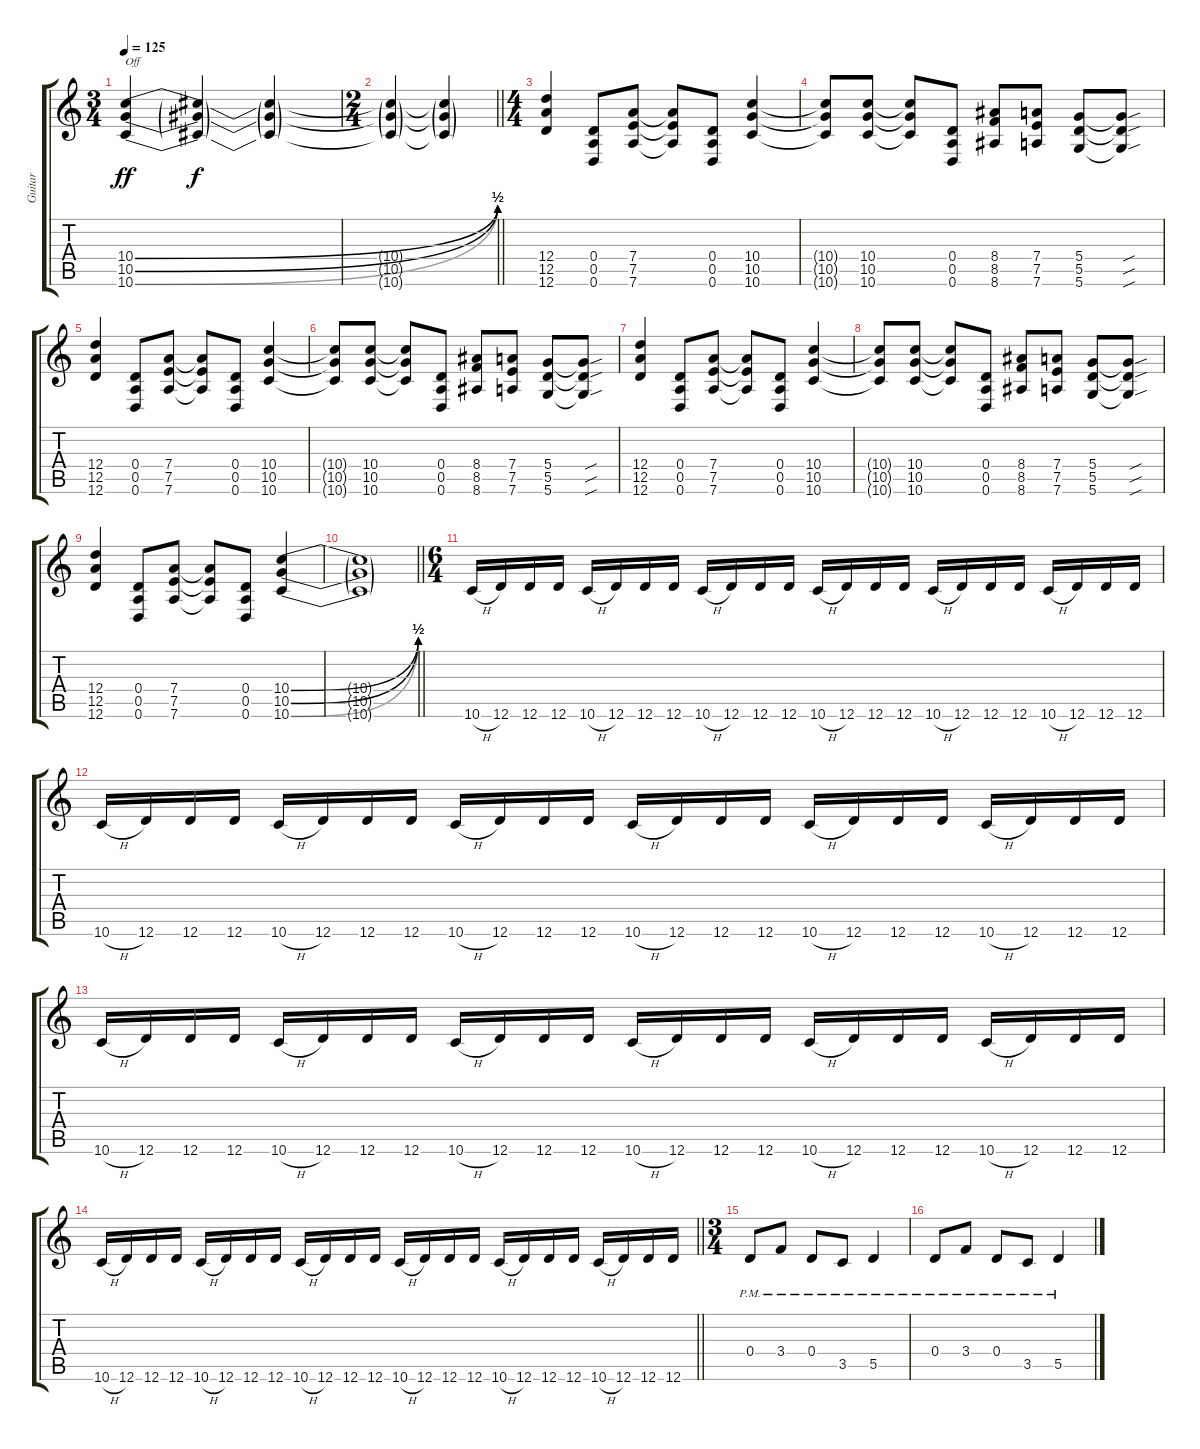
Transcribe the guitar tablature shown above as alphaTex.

\track ("Guitar" "Guitar") {instrument overdrivenguitar}
\staff {score tabs}
\tuning (E4 B3 G3 D3 A2 D2) {hide}
\ts (3 4)
\tempo 125
\clef g2
\ks c
(10.4{be (bend 0 0 60 2)} 10.5{be (bend 0 0 60 2)} 10.6{be (bend 0 0 60 2)}).4{txt "Off" dy ff} (10.4{t} 10.5{t} 10.6{t}).4{dy f} (10.4{t} 10.5{t} 10.6{t}).4 |
\ts (2 4)
\barLineRight lightlight
(10.4{t} 10.5{t} 10.6{t}).4 (10.4{t} 10.5{t} 10.6{t}).4 |
\ts (4 4)
(12.4 12.5 12.6).4 (0.4 0.5 0.6).8 (7.4 7.5 7.6).8 (7.4{t} 7.5{t} 7.6{t}).8 (0.4 0.5 0.6).8 (10.4 10.5 10.6).4 |
(10.4{t} 10.5{t} 10.6{t}).8 (10.4 10.5 10.6).8 (10.4{t} 10.5{t} 10.6{t}).8 (0.4 0.5 0.6).8 (8.4 8.5 8.6).8 (7.4 7.5 7.6).8 (5.4 5.5 5.6).8 (5.4{sou t} 5.5{sou t} 5.6{sou t}).8 |
(12.4 12.5 12.6).4 (0.4 0.5 0.6).8 (7.4 7.5 7.6).8 (7.4{t} 7.5{t} 7.6{t}).8 (0.4 0.5 0.6).8 (10.4 10.5 10.6).4 |
(10.4{t} 10.5{t} 10.6{t}).8 (10.4 10.5 10.6).8 (10.4{t} 10.5{t} 10.6{t}).8 (0.4 0.5 0.6).8 (8.4 8.5 8.6).8 (7.4 7.5 7.6).8 (5.4 5.5 5.6).8 (5.4{sou t} 5.5{sou t} 5.6{sou t}).8 |
(12.4 12.5 12.6).4 (0.4 0.5 0.6).8 (7.4 7.5 7.6).8 (7.4{t} 7.5{t} 7.6{t}).8 (0.4 0.5 0.6).8 (10.4 10.5 10.6).4 |
(10.4{t} 10.5{t} 10.6{t}).8 (10.4 10.5 10.6).8 (10.4{t} 10.5{t} 10.6{t}).8 (0.4 0.5 0.6).8 (8.4 8.5 8.6).8 (7.4 7.5 7.6).8 (5.4 5.5 5.6).8 (5.4{sou t} 5.5{sou t} 5.6{sou t}).8 |
(12.4 12.5 12.6).4 (0.4 0.5 0.6).8 (7.4 7.5 7.6).8 (7.4{t} 7.5{t} 7.6{t}).8 (0.4 0.5 0.6).8 (10.4{be (bend 0 0 60 2)} 10.5{be (bend 0 0 60 2)} 10.6{be (bend 0 0 60 2)}).4 |
\barLineRight lightlight
(10.4{t} 10.5{t} 10.6{t}).1 |
\ts (6 4)
\section ("" "")
10.6{h}.16{instrument overdrivenguitar} 12.6.16 12.6.16 12.6.16 10.6{h}.16 12.6.16 12.6.16 12.6.16 10.6{h}.16 12.6.16 12.6.16 12.6.16 10.6{h}.16 12.6.16 12.6.16 12.6.16 10.6{h}.16 12.6.16 12.6.16 12.6.16 10.6{h}.16 12.6.16 12.6.16 12.6.16 |
10.6{h}.16 12.6.16 12.6.16 12.6.16 10.6{h}.16 12.6.16 12.6.16 12.6.16 10.6{h}.16 12.6.16 12.6.16 12.6.16 10.6{h}.16 12.6.16 12.6.16 12.6.16 10.6{h}.16 12.6.16 12.6.16 12.6.16 10.6{h}.16 12.6.16 12.6.16 12.6.16 |
10.6{h}.16 12.6.16 12.6.16 12.6.16 10.6{h}.16 12.6.16 12.6.16 12.6.16 10.6{h}.16 12.6.16 12.6.16 12.6.16 10.6{h}.16 12.6.16 12.6.16 12.6.16 10.6{h}.16 12.6.16 12.6.16 12.6.16 10.6{h}.16 12.6.16 12.6.16 12.6.16 |
\barLineRight lightlight
10.6{h}.16 12.6.16 12.6.16 12.6.16 10.6{h}.16 12.6.16 12.6.16 12.6.16 10.6{h}.16 12.6.16 12.6.16 12.6.16 10.6{h}.16 12.6.16 12.6.16 12.6.16 10.6{h}.16 12.6.16 12.6.16 12.6.16 10.6{h}.16 12.6.16 12.6.16 12.6.16 |
\ts (3 4)
\section ("" "")
0.4{pm}.8 3.4{pm}.8 0.4{pm}.8 3.5{pm}.8 5.5{pm}.4 |
0.4{pm}.8 3.4{pm}.8 0.4{pm}.8 3.5{pm}.8 5.5{pm}.4
